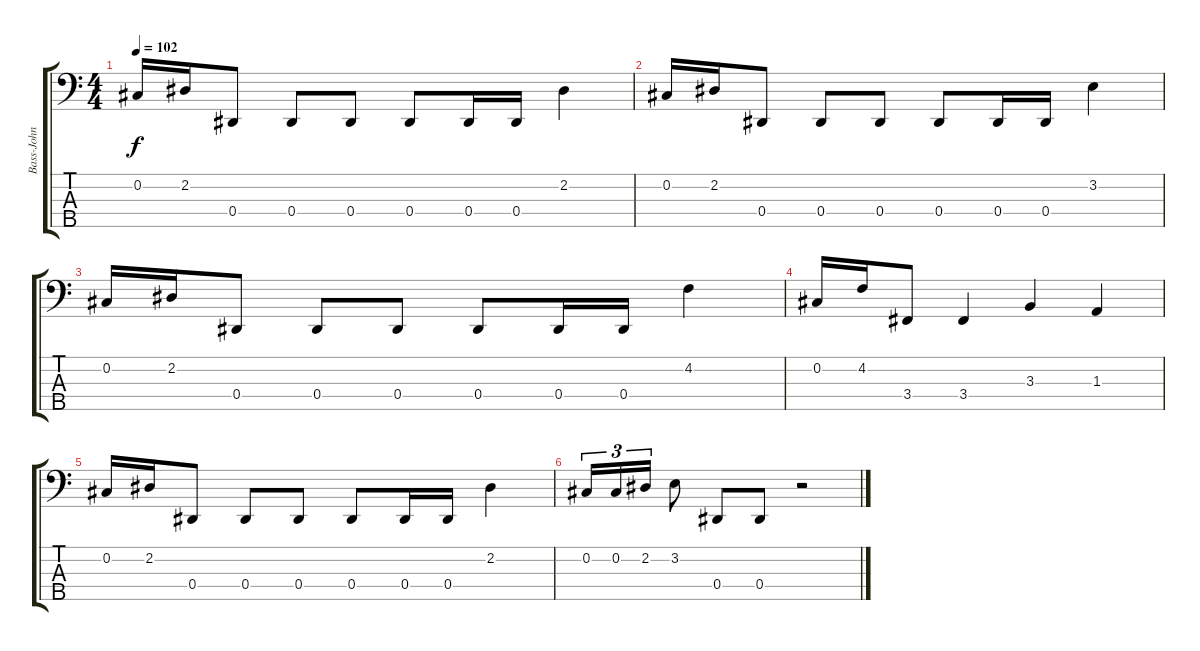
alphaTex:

\track ("Bass-John Myung" "Bass-John ") {instrument electricbassfinger}
\staff {score tabs}
\tuning (Gb2 Db2 Ab1 Eb1 Bb0) {hide}
\ts (4 4)
\tempo 102
\clef f4
\ks c
0.2.16{dy f} 2.2.16 0.4.8 0.4.8 0.4.8 0.4.8 0.4.16 0.4.16 2.2.4 |
0.2.16 2.2.16 0.4.8 0.4.8 0.4.8 0.4.8 0.4.16 0.4.16 3.2.4 |
0.2.16 2.2.16 0.4.8 0.4.8 0.4.8 0.4.8 0.4.16 0.4.16 4.2.4 |
0.2.16 4.2.16 3.4.8 3.4.4 3.3.4 1.3.4 |
0.2.16 2.2.16 0.4.8 0.4.8 0.4.8 0.4.8 0.4.16 0.4.16 2.2.4 |
0.2.16{tu (3 2)} 0.2.16{tu (3 2)} 2.2.16{tu (3 2)} 3.2.8 0.4.8 0.4.8 r.2
